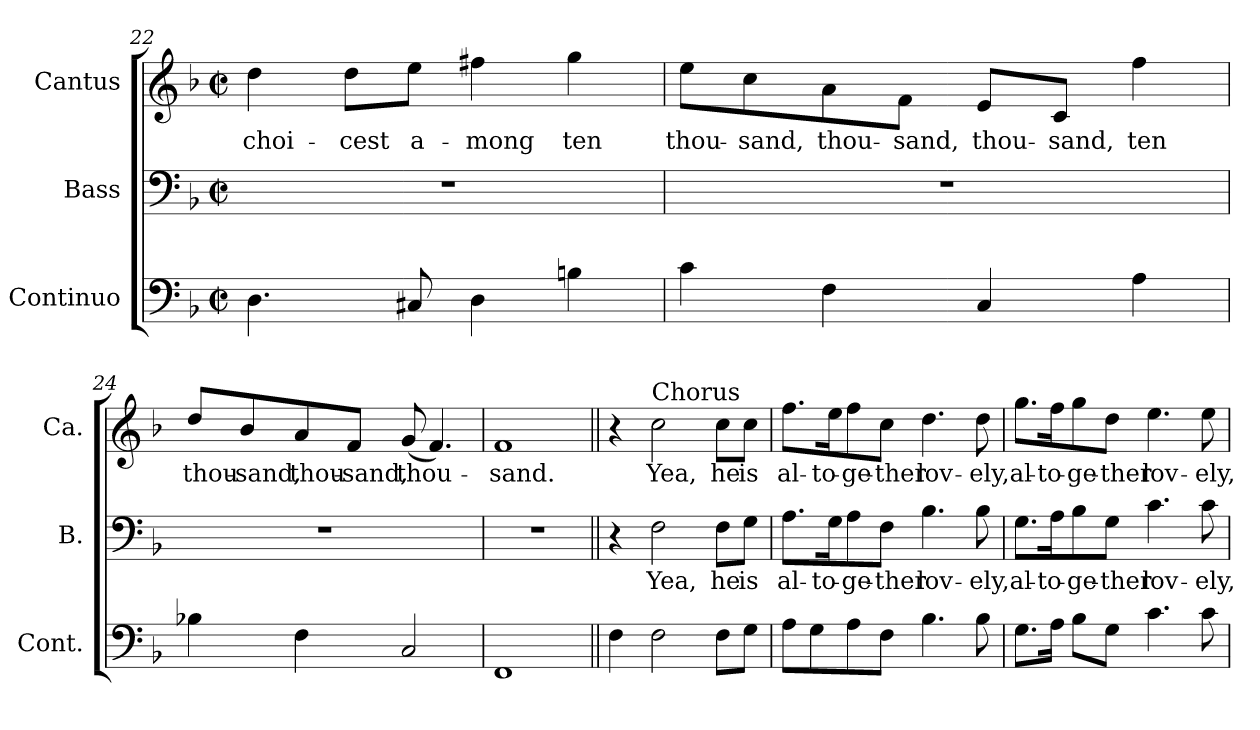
**kern	**kern	**text	**kern	**text
*part3	*part2	*part2	*part1	*part1
*staff3	*staff2	*staff2	*staff1	*staff1
*I"Continuo	*I"Bass	*	*I"Cantus	*
*I'Cont.	*I'B.	*	*I'Ca.	*
*clefF4	*clefF4	*	*clefG2	*
*k[b-]	*k[b-]	*	*k[b-]	*
*F:	*F:	*	*F:	*
*M2/2	*M2/2	*	*M2/2	*
*met(c|)	*met(c|)	*	*met(c|)	*
=22	=22	=22	=22	=22
!	!	!	!	!LO:LY:b:color=#000000
4.Di\	1r	.	4ddi\	choi-
!	!	!	!	!LO:LY:b:color=#000000
.	.	.	8ddi\L	-cest
!	!	!	!	!LO:LY:b:color=#000000
8C#Xi/	.	.	8eei\J	a-
!	!	!	!	!LO:LY:b:color=#000000
4Di\	.	.	4ff#i\	-mong
!	!	!	!	!LO:LY:b:color=#000000
4Bni\	.	.	4ggi\	ten
!!LO:LB:g=z
=23	=23	=23	=23	=23
!	!	!	!	!LO:LY:b:color=#000000
4ci\	1r	.	8eei\L	thou-
!	!	!	!	!LO:LY:b:color=#000000
.	.	.	8cci\	-sand,
!	!	!	!	!LO:LY:b:color=#000000
4Fi\	.	.	8ai\	thou-
!	!	!	!	!LO:LY:b:color=#000000
.	.	.	8fi\J	-sand,
!	!	!	!	!LO:LY:b:color=#000000
4Ci/	.	.	8ei/L	thou-
!	!	!	!	!LO:LY:b:color=#000000
.	.	.	8ci/J	-sand,
!	!	!	!	!LO:LY:b:color=#000000
4Ai\	.	.	4ffi\	ten
=24	=24	=24	=24	=24
!	!	!	!	!LO:LY:b:color=#000000
4B-Xi\	1r	.	8ddi/L	thou-
!	!	!	!	!LO:LY:b:color=#000000
.	.	.	8b-i/	-sand,
!	!	!	!	!LO:LY:b:color=#000000
4Fi\	.	.	8ai/	thou-
!	!	!	!	!LO:LY:b:color=#000000
.	.	.	8fi/J	-sand,
!	!	!	!	!LO:LY:b:color=#000000
2Ci/	.	.	(8gi/	thou-
.	.	.	4.fi/)	.
=25	=25	=25	=25	=25
!	!	!	!	!LO:LY:b:color=#000000
1FFi	1r	.	1fi	-sand.
!!LO:PB:g=z
=26||	=26||	=26||	=26||	=26||
4Fi\	4r	.	4r	.
!	!	!LO:LY:b:color=#000000	!	!
!	!	!	!LO:TX:a:t=Chorus	!
!	!	!	!	!LO:LY:b:color=#000000
2Fi\	2Fi\	Yea,	2cci\	Yea,
!	!	!LO:LY:b:color=#000000	!	!
!	!	!	!	!LO:LY:b:color=#000000
8Fi\L	8Fi\L	he	8cci\L	he
!	!	!LO:LY:b:color=#000000	!	!
!	!	!	!	!LO:LY:b:color=#000000
8Gi\J	8Gi\J	is	8cci\J	is
=27	=27	=27	=27	=27
!	!	!LO:LY:b:color=#000000	!	!
!	!	!	!	!LO:LY:b:color=#000000
8Ai\L	8.Ai\L	al-	8.ffi\L	al-
8Gi\	.	.	.	.
!	!	!LO:LY:b:color=#000000	!	!
!	!	!	!	!LO:LY:b:color=#000000
.	16Gi\K	-to-	16eei\K	-to-
!	!	!LO:LY:b:color=#000000	!	!
!	!	!	!	!LO:LY:b:color=#000000
8Ai\	8Ai\	-ge-	8ffi\	-ge-
!	!	!LO:LY:b:color=#000000	!	!
!	!	!	!	!LO:LY:b:color=#000000
8Fi\J	8Fi\J	-ther	8cci\J	-ther
!	!	!LO:LY:b:color=#000000	!	!
!	!	!	!	!LO:LY:b:color=#000000
4.B-i\	4.B-i\	lov-	4.ddi\	lov-
!	!	!LO:LY:b:color=#000000	!	!
!	!	!	!	!LO:LY:b:color=#000000
8B-i\	8B-i\	-ely,	8ddi\	-ely,
=28	=28	=28	=28	=28
!	!	!LO:LY:b:color=#000000	!	!
!	!	!	!	!LO:LY:b:color=#000000
8.Gi\L	8.Gi\L	al-	8.ggi\L	al-
!	!	!LO:LY:b:color=#000000	!	!
!	!	!	!	!LO:LY:b:color=#000000
16Ai\Jk	16Ai\K	-to-	16ffi\K	-to-
!	!	!LO:LY:b:color=#000000	!	!
!	!	!	!	!LO:LY:b:color=#000000
8B-i\L	8B-i\	-ge-	8ggi\	-ge-
!	!	!LO:LY:b:color=#000000	!	!
!	!	!	!	!LO:LY:b:color=#000000
8Gi\J	8Gi\J	-ther	8ddi\J	-ther
!	!	!LO:LY:b:color=#000000	!	!
!	!	!	!	!LO:LY:b:color=#000000
4.ci\	4.ci\	lov-	4.eei\	lov-
!	!	!LO:LY:b:color=#000000	!	!
!	!	!	!	!LO:LY:b:color=#000000
8ci\	8ci\	-ely,	8eei\	-ely,
=	=	=	=	=
*-	*-	*-	*-	*-
